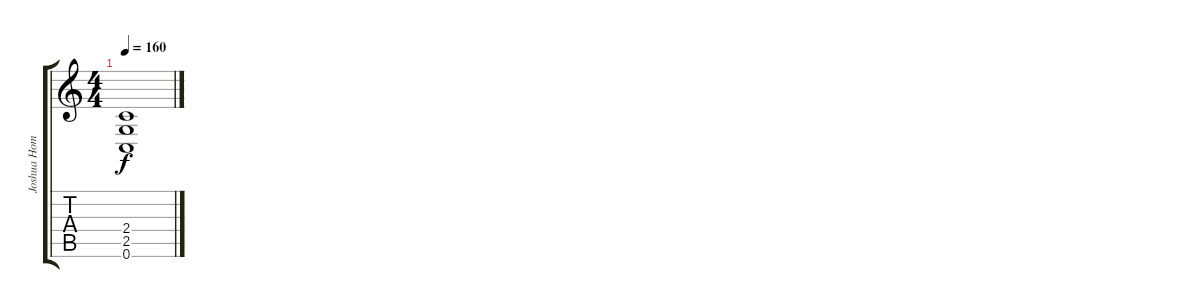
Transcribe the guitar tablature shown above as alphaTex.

\track ("Joshua Homme" "Joshua Hom") {instrument electricguitarjazz}
\staff {score tabs}
\tuning (C4 G3 Eb3 Bb2 F2 C2) {hide}
\ts (4 4)
\tempo 160
\clef g2
\ks c
(2.4{t} 2.5{t} 0.6{t}).1{dy f}
